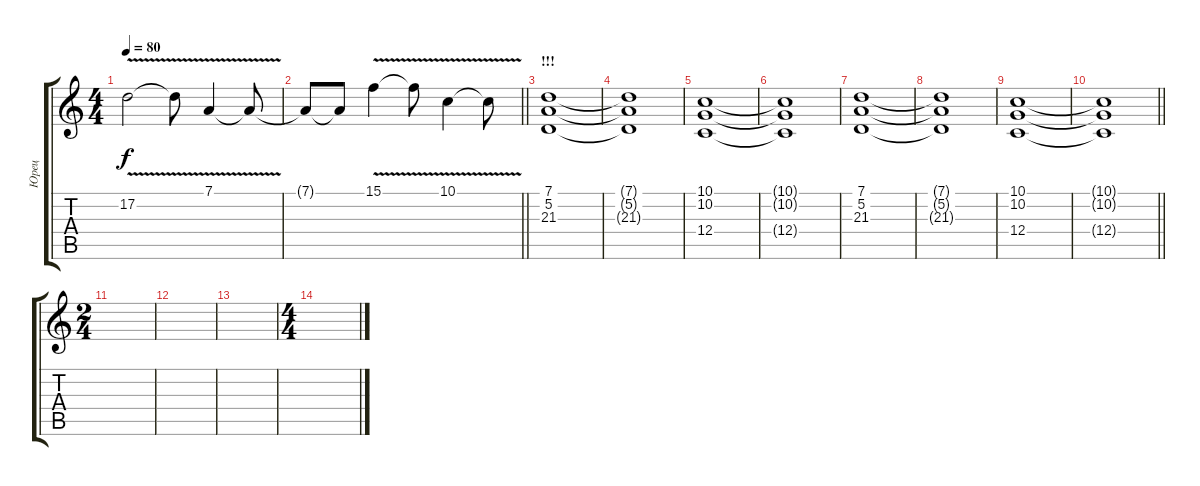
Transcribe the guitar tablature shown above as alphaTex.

\track ("Юрец" "Юрец") {instrument pad5bowed}
\staff {score tabs}
\tuning (D4 A3 F3 C3 G2 C2) {hide}
\ts (4 4)
\tempo 80
\clef g2
\ks c
17.2{v}.2{dy f} 17.2{t}.8 7.1{v}.4 7.1{t}.8 |
\barLineRight lightlight
7.1{t}.8 7.1{t}.8 15.1{v}.4 15.1{t}.8 10.1{v}.4 10.1{t}.8 |
\section ("" "!!!")
(7.1 5.2 21.3).1{instrument synthstrings1} |
(7.1{t} 5.2{t} 21.3{t}).1 |
(10.1 10.2 12.4).1 |
(10.1{t} 10.2{t} 12.4{t}).1 |
(7.1 5.2 21.3).1{instrument synthstrings1} |
(7.1{t} 5.2{t} 21.3{t}).1 |
(10.1 10.2 12.4).1 |
\barLineRight lightlight
(10.1{t} 10.2{t} 12.4{t}).1 |
\ts (2 4)
|
|
|
\ts (4 4)
